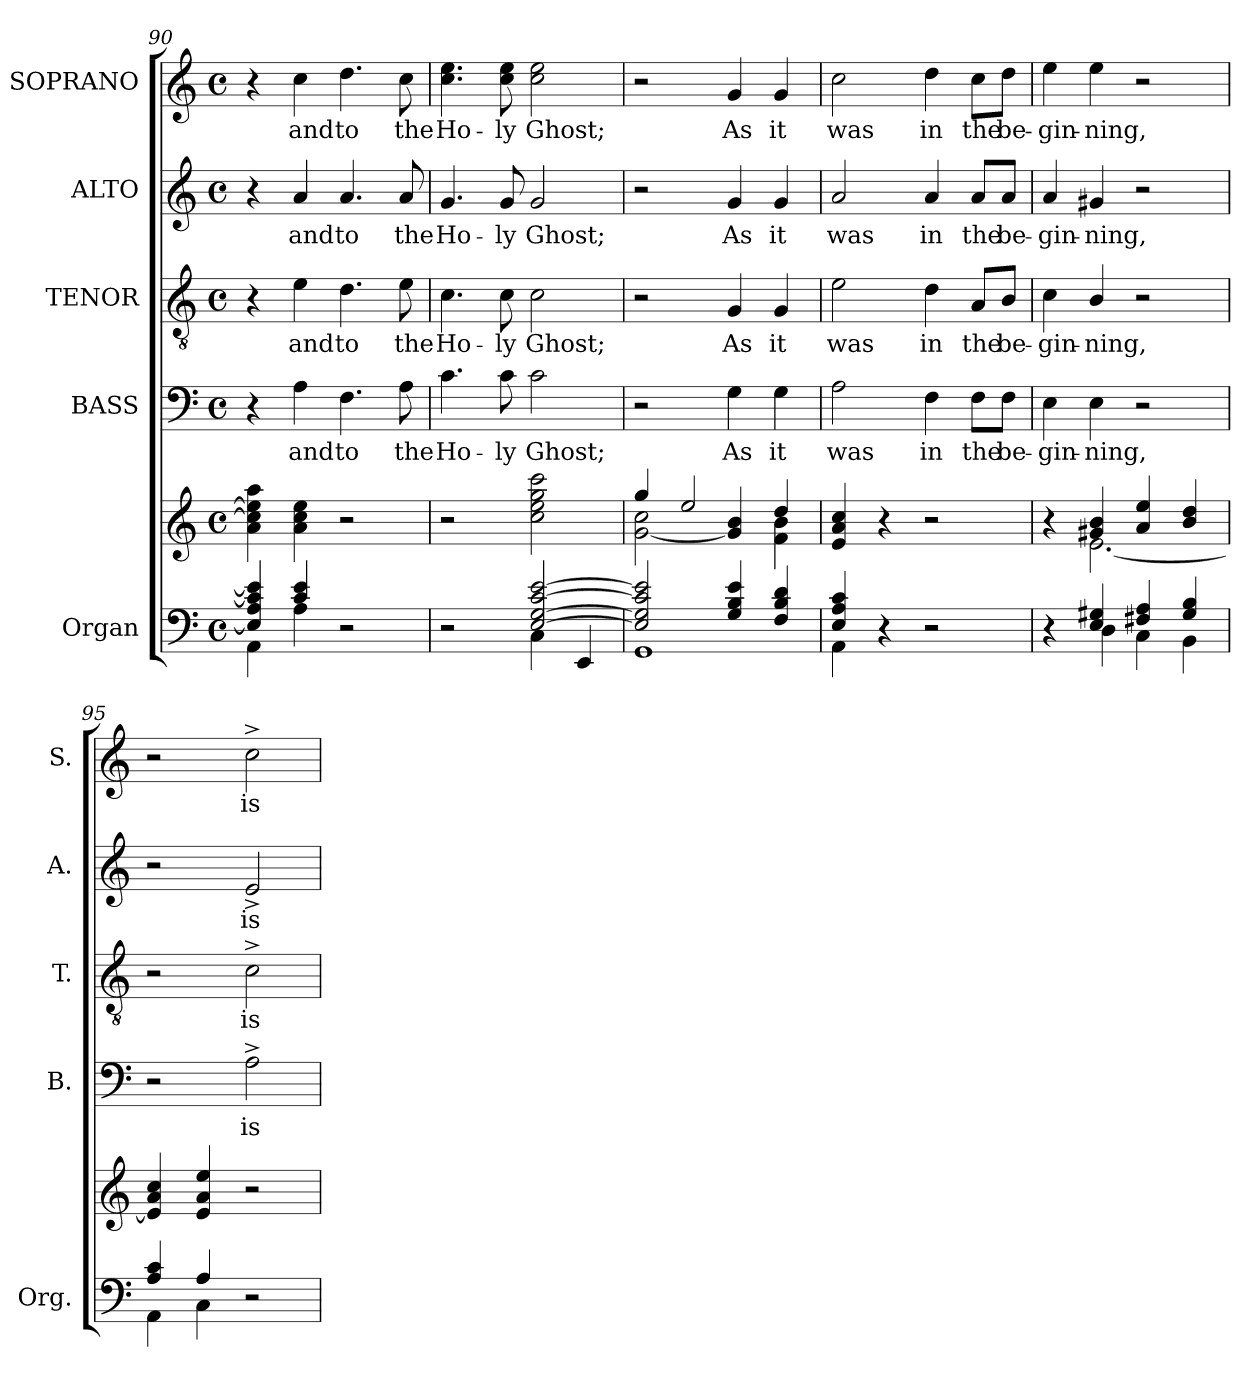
**kern	**kern	**kern	**text	**kern	**text	**kern	**text	**kern	**text
*part5	*part5	*part4	*part4	*part3	*part3	*part2	*part2	*part1	*part1
*staff6	*staff5	*staff4	*staff4	*staff3	*staff3	*staff2	*staff2	*staff1	*staff1
*I"Organ	*	*I"BASS	*	*I"TENOR	*	*I"ALTO	*	*I"SOPRANO	*
*I'Org.	*	*I'B.	*	*I'T.	*	*I'A.	*	*I'S.	*
*clefF4	*clefG2	*clefF4	*	*clefGv2	*	*clefG2	*	*clefG2	*
*	*	*	*	*ITrd7c12	*	*	*	*	*
*k[]	*k[]	*k[]	*	*k[]	*	*k[]	*	*k[]	*
*C:	*C:	*C:	*	*C:	*	*C:	*	*C:	*
*M4/4	*M4/4	*M4/4	*	*M4/4	*	*M4/4	*	*M4/4	*
*met(c)	*met(c)	*met(c)	*	*met(c)	*	*met(c)	*	*met(c)	*
=90	=90	=90	=90	=90	=90	=90	=90	=90	=90
*^	*	*	*	*	*	*	*	*	*
4Ei/] 4Ai 4ci] 4ei]	4AAi\	4ai\ 4cci] 4eei] 4aai	4r	.	4r	.	4r	.	4r	.
!	!	!	!	!LO:LY:b:color=#000000	!	!	!	!	!	!
!	!	!	!	!	!	!LO:LY:b:color=#000000	!	!	!	!
!	!	!	!	!	!	!	!	!LO:LY:b:color=#000000	!	!
!	!	!	!	!	!	!	!	!	!	!LO:LY:b:color=#000000
4ci/ 4ei	4Ai\	4ai\ 4cci 4eei	4Ai\	and	4Ei\	and	4ai/	and	4cci\	and
!	!	!	!	!LO:LY:b:color=#000000	!	!	!	!	!	!
!	!	!	!	!	!	!LO:LY:b:color=#000000	!	!	!	!
!	!	!	!	!	!	!	!	!LO:LY:b:color=#000000	!	!
!	!	!	!	!	!	!	!	!	!	!LO:LY:b:color=#000000
2r	2ryy	2r	4.Fi\	to	4.Di\	to	4.ai/	to	4.ddi\	to
!	!	!	!	!LO:LY:b:color=#000000	!	!	!	!	!	!
!	!	!	!	!	!	!LO:LY:b:color=#000000	!	!	!	!
!	!	!	!	!	!	!	!	!LO:LY:b:color=#000000	!	!
!	!	!	!	!	!	!	!	!	!	!LO:LY:b:color=#000000
.	.	.	8Ai\	the	8Ei\	the	8ai/	the	8cci\	the
!!LO:LB:g=z
=91	=91	=91	=91	=91	=91	=91	=91	=91	=91	=91
!	!	!	!	!LO:LY:b:color=#000000	!	!	!	!	!	!
!	!	!	!	!	!	!LO:LY:b:color=#000000	!	!	!	!
!	!	!	!	!	!	!	!	!LO:LY:b:color=#000000	!	!
!	!	!	!	!	!	!	!	!	!	!LO:LY:b:color=#000000
2r	2ryy	2r	4.ci\	Ho-	4.Ci\	Ho-	4.gi/	Ho-	4.cci\ 4.eei	Ho-
!	!	!	!	!LO:LY:b:color=#000000	!	!	!	!	!	!
!	!	!	!	!	!	!LO:LY:b:color=#000000	!	!	!	!
!	!	!	!	!	!	!	!	!LO:LY:b:color=#000000	!	!
!	!	!	!	!	!	!	!	!	!	!LO:LY:b:color=#000000
.	.	.	8ci\	-ly	8Ci\	-ly	8gi/	-ly	8cci\ 8eei	-ly
!	!	!	!	!LO:LY:b:color=#000000	!	!	!	!	!	!
!	!	!	!	!	!	!LO:LY:b:color=#000000	!	!	!	!
!	!	!	!	!	!	!	!	!LO:LY:b:color=#000000	!	!
!	!	!	!	!	!	!	!	!	!	!LO:LY:b:color=#000000
[2Ei/ [2Gi [2ci [2ei	4Ci\	2cci\ 2eei 2ggi 2ccci	2ci\	Ghost;	2Ci\	Ghost;	2gi/	Ghost;	2cci\ 2eei	Ghost;
.	4EEi/	.	.	.	.	.	.	.	.	.
=92	=92	=92	=92	=92	=92	=92	=92	=92	=92	=92
*	*	*^	*	*	*	*	*	*	*	*
2Ei/] 2Gi] 2ci] 2ei]	1GGi	4ggi/	[2gi\ 2cci	2r	.	2r	.	2r	.	2r	.
.	.	2eei/	.	.	.	.	.	.	.	.	.
!	!	!	!	!	!LO:LY:b:color=#000000	!	!	!	!	!	!
!	!	!	!	!	!	!	!LO:LY:b:color=#000000	!	!	!	!
!	!	!	!	!	!	!	!	!	!LO:LY:b:color=#000000	!	!
!	!	!	!	!	!	!	!	!	!	!	!LO:LY:b:color=#000000
4Gi/ 4Bi 4ei	.	.	4gi/] 4bi	4Gi\	As	4GGi/	As	4gi/	As	4gi/	As
!	!	!	!	!	!LO:LY:b:color=#000000	!	!	!	!	!	!
!	!	!	!	!	!	!	!LO:LY:b:color=#000000	!	!	!	!
!	!	!	!	!	!	!	!	!	!LO:LY:b:color=#000000	!	!
!	!	!	!	!	!	!	!	!	!	!	!LO:LY:b:color=#000000
4Fi/ 4Bi 4di	.	4ddi/	4fi\ 4bi	4Gi\	it	4GGi/	it	4gi/	it	4gi/	it
*	*	*v	*v	*	*	*	*	*	*	*	*
=93	=93	=93	=93	=93	=93	=93	=93	=93	=93	=93
*	*	*^	*	*	*	*	*	*	*	*
!	!	!	!	!	!LO:LY:b:color=#000000	!	!	!	!	!	!
*	*	*v	*v	*	*	*	*	*	*	*	*
*	*	*^	*	*	*	*	*	*	*	*
!	!	!	!	!	!	!	!LO:LY:b:color=#000000	!	!	!	!
*	*	*v	*v	*	*	*	*	*	*	*	*
*	*	*^	*	*	*	*	*	*	*	*
!	!	!	!	!	!	!	!	!	!LO:LY:b:color=#000000	!	!
*	*	*v	*v	*	*	*	*	*	*	*	*
*	*	*^	*	*	*	*	*	*	*	*
!	!	!	!	!	!	!	!	!	!	!	!LO:LY:b:color=#000000
*	*	*v	*v	*	*	*	*	*	*	*	*
4Ei/ 4Ai 4ci	4AAi\	4ei/ 4ai 4cci	2Ai\	was	2Ei\	was	2ai/	was	2cci\	was
4r	2.ryy	4r	.	.	.	.	.	.	.	.
!	!	!	!	!LO:LY:b:color=#000000	!	!	!	!	!	!
!	!	!	!	!	!	!LO:LY:b:color=#000000	!	!	!	!
!	!	!	!	!	!	!	!	!LO:LY:b:color=#000000	!	!
!	!	!	!	!	!	!	!	!	!	!LO:LY:b:color=#000000
2r	.	2r	4Fi\	in	4Di\	in	4ai/	in	4ddi\	in
!	!	!	!	!LO:LY:b:color=#000000	!	!	!	!	!	!
!	!	!	!	!	!	!LO:LY:b:color=#000000	!	!	!	!
!	!	!	!	!	!	!	!	!LO:LY:b:color=#000000	!	!
!	!	!	!	!	!	!	!	!	!	!LO:LY:b:color=#000000
.	.	.	8Fi\L	the	8AAi/L	the	8ai/L	the	8cci\L	the
!	!	!	!	!LO:LY:b:color=#000000	!	!	!	!	!	!
!	!	!	!	!	!	!LO:LY:b:color=#000000	!	!	!	!
!	!	!	!	!	!	!	!	!LO:LY:b:color=#000000	!	!
!	!	!	!	!	!	!	!	!	!	!LO:LY:b:color=#000000
.	.	.	8Fi\J	be-	8BBi/J	be-	8ai/J	be-	8ddi\J	be-
=94	=94	=94	=94	=94	=94	=94	=94	=94	=94	=94
*	*	*^	*	*	*	*	*	*	*	*
!	!	!	!	!	!LO:LY:b:color=#000000	!	!	!	!	!	!
!	!	!	!	!	!	!	!LO:LY:b:color=#000000	!	!	!	!
!	!	!	!	!	!	!	!	!	!LO:LY:b:color=#000000	!	!
!	!	!	!	!	!	!	!	!	!	!	!LO:LY:b:color=#000000
4r	4ryy	4r	4ryy	4Ei\	-gin-	4Ci\	-gin-	4ai/	-gin-	4eei\	-gin-
!	!	!	!	!	!LO:LY:b:color=#000000	!	!	!	!	!	!
!	!	!	!	!	!	!	!LO:LY:b:color=#000000	!	!	!	!
!	!	!	!	!	!	!	!	!	!LO:LY:b:color=#000000	!	!
!	!	!	!	!	!	!	!	!	!	!	!LO:LY:b:color=#000000
4Ei/ 4G#Xi	4Di\	4g#Xi/ 4bi	[2.ei\	4Ei\	-ning,	4BBi/	-ning,	4g#Xi/	-ning,	4eei\	-ning,
4F#Xi/ 4Ai	4Ci\	4ai/ 4eei	.	2r	.	2r	.	2r	.	2r	.
4G#i/ 4Bi	4BBi\	4bi/ 4ddi	.	.	.	.	.	.	.	.	.
*	*	*v	*v	*	*	*	*	*	*	*	*
=95	=95	=95	=95	=95	=95	=95	=95	=95	=95	=95
4Ai/ 4ci	4AAi\	4ei/] 4ai 4cci	2r	.	2r	.	2r	.	2r	.
4Ai/	4Ci\	4ei/ 4ai 4eei	.	.	.	.	.	.	.	.
!	!	!	!	!LO:LY:b:color=#000000	!	!	!	!	!	!
!	!	!	!	!	!	!LO:LY:b:color=#000000	!	!	!	!
!	!	!	!	!	!	!	!	!LO:LY:b:color=#000000	!	!
!	!	!	!	!	!	!	!	!	!	!LO:LY:b:color=#000000
2r	2ryy	2r	2A^i\	is	2C^i\	is	2e^i/	is	2cc^i\	is
*v	*v	*	*	*	*	*	*	*	*	*
=	=	=	=	=	=	=	=	=	=
*-	*-	*-	*-	*-	*-	*-	*-	*-	*-
